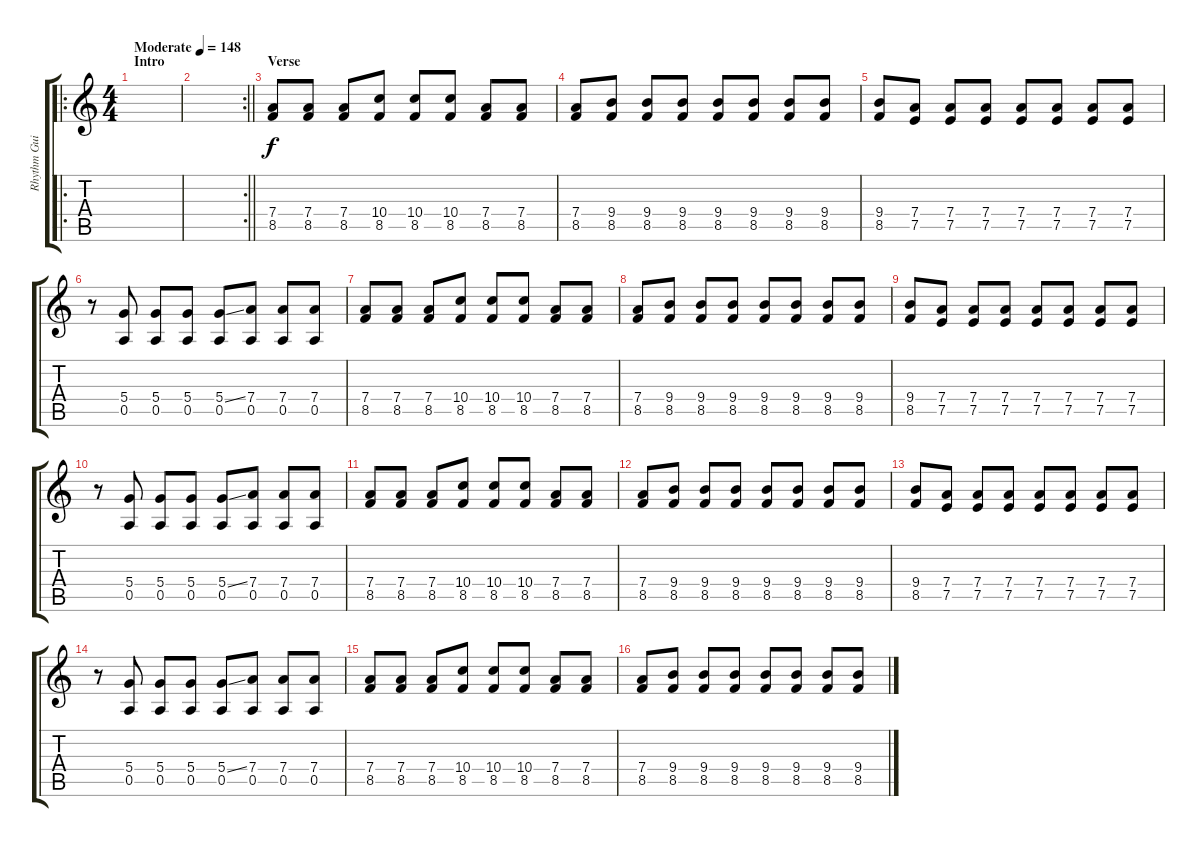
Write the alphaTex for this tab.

\track ("Rhythm Guitar" "Rhythm Gui") {instrument electricguitarmuted}
\staff {score tabs}
\tuning (E4 B3 G3 D3 A2 D2) {hide}
\ro
\ts (4 4)
\section ("" "Intro")
\tempo (148 "Moderate")
\clef g2
\ks c
|
\rc 2
\barLineRight lightlight
|
\section ("" "Verse")
(7.4 8.5).8 (7.4 8.5).8 (7.4 8.5).8 (10.4 8.5).8 (10.4 8.5).8 (10.4 8.5).8 (7.4 8.5).8 (7.4 8.5).8 |
(7.4 8.5).8 (9.4 8.5).8 (9.4 8.5).8 (9.4 8.5).8 (9.4 8.5).8 (9.4 8.5).8 (9.4 8.5).8 (9.4 8.5).8 |
(9.4 8.5).8 (7.4 7.5).8 (7.4 7.5).8 (7.4 7.5).8 (7.4 7.5).8 (7.4 7.5).8 (7.4 7.5).8 (7.4 7.5).8 |
r.8 (5.4 0.5).8 (5.4 0.5).8 (5.4 0.5).8 (5.4{ss} 0.5).8 (7.4 0.5).8 (7.4 0.5).8 (7.4 0.5).8 |
(7.4 8.5).8 (7.4 8.5).8 (7.4 8.5).8 (10.4 8.5).8 (10.4 8.5).8 (10.4 8.5).8 (7.4 8.5).8 (7.4 8.5).8 |
(7.4 8.5).8 (9.4 8.5).8 (9.4 8.5).8 (9.4 8.5).8 (9.4 8.5).8 (9.4 8.5).8 (9.4 8.5).8 (9.4 8.5).8 |
(9.4 8.5).8 (7.4 7.5).8 (7.4 7.5).8 (7.4 7.5).8 (7.4 7.5).8 (7.4 7.5).8 (7.4 7.5).8 (7.4 7.5).8 |
r.8 (5.4 0.5).8 (5.4 0.5).8 (5.4 0.5).8 (5.4{ss} 0.5).8 (7.4 0.5).8 (7.4 0.5).8 (7.4 0.5).8 |
(7.4 8.5).8 (7.4 8.5).8 (7.4 8.5).8 (10.4 8.5).8 (10.4 8.5).8 (10.4 8.5).8 (7.4 8.5).8 (7.4 8.5).8 |
(7.4 8.5).8 (9.4 8.5).8 (9.4 8.5).8 (9.4 8.5).8 (9.4 8.5).8 (9.4 8.5).8 (9.4 8.5).8 (9.4 8.5).8 |
(9.4 8.5).8 (7.4 7.5).8 (7.4 7.5).8 (7.4 7.5).8 (7.4 7.5).8 (7.4 7.5).8 (7.4 7.5).8 (7.4 7.5).8 |
r.8 (5.4 0.5).8 (5.4 0.5).8 (5.4 0.5).8 (5.4{ss} 0.5).8 (7.4 0.5).8 (7.4 0.5).8 (7.4 0.5).8 |
(7.4 8.5).8 (7.4 8.5).8 (7.4 8.5).8 (10.4 8.5).8 (10.4 8.5).8 (10.4 8.5).8 (7.4 8.5).8 (7.4 8.5).8 |
(7.4 8.5).8 (9.4 8.5).8 (9.4 8.5).8 (9.4 8.5).8 (9.4 8.5).8 (9.4 8.5).8 (9.4 8.5).8 (9.4 8.5).8
